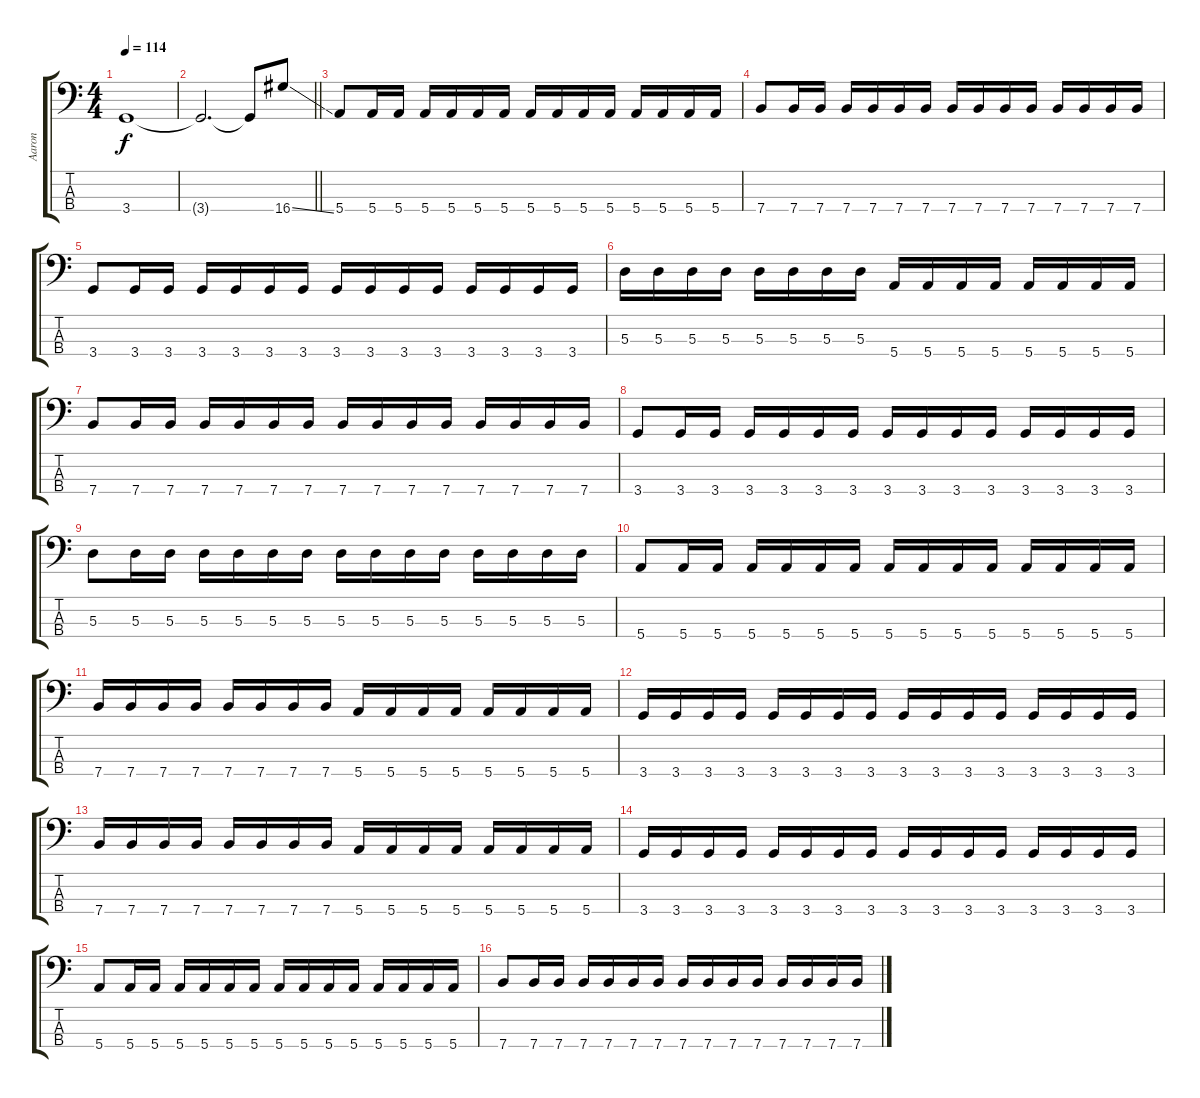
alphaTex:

\track ("Aaron" "Aaron") {instrument electricbassfinger}
\staff {score tabs}
\tuning (G2 D2 A1 E1) {hide}
\ts (4 4)
\tempo 114
\clef f4
\ks c
3.4.1{dy f} |
\barLineRight lightlight
3.4{t}.2{d} 3.4{t}.8 16.4{ss}.8 |
5.4.8 5.4.16 5.4.16 5.4.16 5.4.16 5.4.16 5.4.16 5.4.16 5.4.16 5.4.16 5.4.16 5.4.16 5.4.16 5.4.16 5.4.16 |
7.4.8 7.4.16 7.4.16 7.4.16 7.4.16 7.4.16 7.4.16 7.4.16 7.4.16 7.4.16 7.4.16 7.4.16 7.4.16 7.4.16 7.4.16 |
3.4.8 3.4.16 3.4.16 3.4.16 3.4.16 3.4.16 3.4.16 3.4.16 3.4.16 3.4.16 3.4.16 3.4.16 3.4.16 3.4.16 3.4.16 |
5.3.16 5.3.16 5.3.16 5.3.16 5.3.16 5.3.16 5.3.16 5.3.16 5.4.16 5.4.16 5.4.16 5.4.16 5.4.16 5.4.16 5.4.16 5.4.16 |
7.4.8 7.4.16 7.4.16 7.4.16 7.4.16 7.4.16 7.4.16 7.4.16 7.4.16 7.4.16 7.4.16 7.4.16 7.4.16 7.4.16 7.4.16 |
3.4.8 3.4.16 3.4.16 3.4.16 3.4.16 3.4.16 3.4.16 3.4.16 3.4.16 3.4.16 3.4.16 3.4.16 3.4.16 3.4.16 3.4.16 |
5.3.8 5.3.16 5.3.16 5.3.16 5.3.16 5.3.16 5.3.16 5.3.16 5.3.16 5.3.16 5.3.16 5.3.16 5.3.16 5.3.16 5.3.16 |
5.4.8 5.4.16 5.4.16 5.4.16 5.4.16 5.4.16 5.4.16 5.4.16 5.4.16 5.4.16 5.4.16 5.4.16 5.4.16 5.4.16 5.4.16 |
7.4.16 7.4.16 7.4.16 7.4.16 7.4.16 7.4.16 7.4.16 7.4.16 5.4.16 5.4.16 5.4.16 5.4.16 5.4.16 5.4.16 5.4.16 5.4.16 |
3.4.16 3.4.16 3.4.16 3.4.16 3.4.16 3.4.16 3.4.16 3.4.16 3.4.16 3.4.16 3.4.16 3.4.16 3.4.16 3.4.16 3.4.16 3.4.16 |
7.4.16 7.4.16 7.4.16 7.4.16 7.4.16 7.4.16 7.4.16 7.4.16 5.4.16 5.4.16 5.4.16 5.4.16 5.4.16 5.4.16 5.4.16 5.4.16 |
3.4.16 3.4.16 3.4.16 3.4.16 3.4.16 3.4.16 3.4.16 3.4.16 3.4.16 3.4.16 3.4.16 3.4.16 3.4.16 3.4.16 3.4.16 3.4.16 |
5.4.8 5.4.16 5.4.16 5.4.16 5.4.16 5.4.16 5.4.16 5.4.16 5.4.16 5.4.16 5.4.16 5.4.16 5.4.16 5.4.16 5.4.16 |
7.4.8 7.4.16 7.4.16 7.4.16 7.4.16 7.4.16 7.4.16 7.4.16 7.4.16 7.4.16 7.4.16 7.4.16 7.4.16 7.4.16 7.4.16
